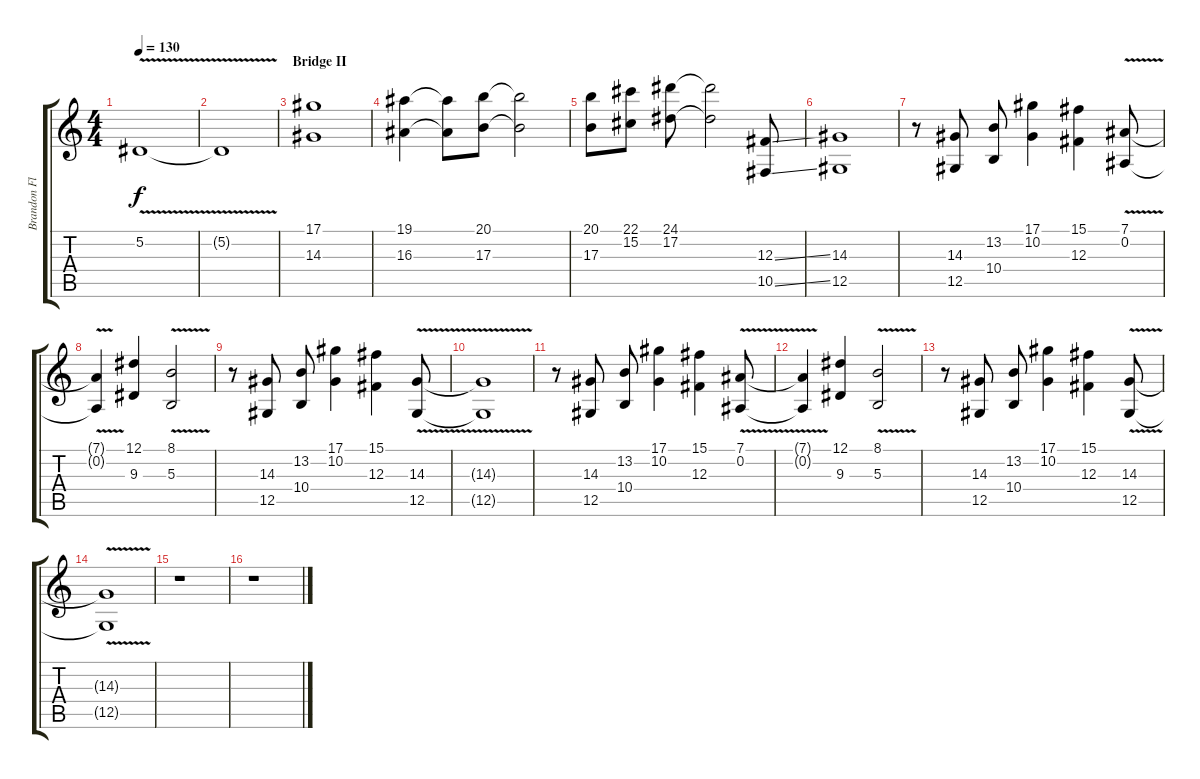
\track ("Brandon Flowers (Synth 1)" "Brandon Fl") {instrument lead2sawtooth}
\staff {score tabs}
\tuning (Eb4 Bb3 Gb3 Db3 Ab2 Eb2) {hide}
\ts (4 4)
\tempo 130
\clef g2
\ks c
5.2{v}.1{dy f} |
5.2{v t}.1 |
\section ("" "Bridge II")
(17.1 14.3).1 |
(19.1 16.3).4 (19.1{t} 16.3{t}).8 (20.1 17.3).8 (20.1{t} 17.3{t}).2 |
(20.1 17.3).8 (22.1 15.2).8 (24.1 17.2).8 (24.1{t} 17.2{t}).2 (12.3{ss} 10.5{ss}).8 |
(14.3 12.5).1 |
r.8 (14.3 12.5).8 (13.2 10.4).8 (17.1 10.2).4 (15.1 12.3).4 (7.1{v} 0.2{v}).8 |
(7.1{v t} 0.2{v t}).4 (12.1 9.3).4 (8.1{v} 5.3{v}).2 |
r.8 (14.3 12.5).8 (13.2 10.4).8 (17.1 10.2).4 (15.1 12.3).4 (14.3{v} 12.5{v}).8 |
(14.3{v t} 12.5{v t}).1 |
r.8 (14.3 12.5).8 (13.2 10.4).8 (17.1 10.2).4 (15.1 12.3).4 (7.1{v} 0.2{v}).8 |
(7.1{v t} 0.2{v t}).4 (12.1 9.3).4 (8.1{v} 5.3{v}).2 |
r.8 (14.3 12.5).8 (13.2 10.4).8 (17.1 10.2).4 (15.1 12.3).4 (14.3{v} 12.5{v}).8 |
(14.3{v t} 12.5{v t}).1 |
r.1 |
r.1
